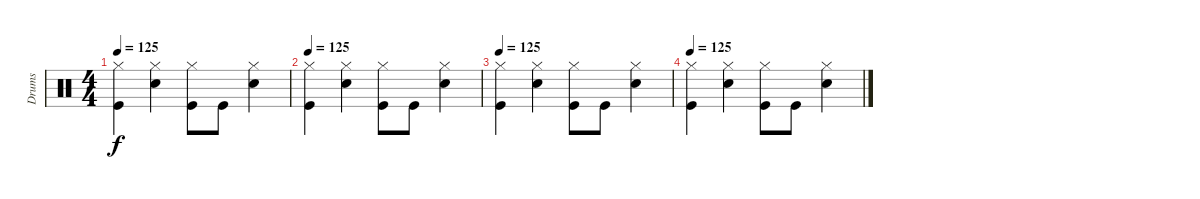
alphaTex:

\track ("Drums" "Drums") {instrument percussion}
\staff {score}
\articulation defaults
\ts (4 4)
\tempo 125
\clef neutral
\ks c
("Hi-Hat (closed)" "Kick (hit)").4{dy f volume 13} ("Hi-Hat (closed)" "Snare (hit) 2").4 ("Hi-Hat (closed)" "Kick (hit)").8 "Kick (hit)".8 ("Hi-Hat (closed)" "Snare (hit) 2").4 |
\tempo 125
("Hi-Hat (closed)" "Kick (hit)").4{volume 13} ("Hi-Hat (closed)" "Snare (hit) 2").4 ("Hi-Hat (closed)" "Kick (hit)").8 "Kick (hit)".8 ("Hi-Hat (closed)" "Snare (hit) 2").4 |
\tempo 125
("Hi-Hat (closed)" "Kick (hit)").4{volume 13} ("Hi-Hat (closed)" "Snare (hit) 2").4 ("Hi-Hat (closed)" "Kick (hit)").8 "Kick (hit)".8 ("Hi-Hat (closed)" "Snare (hit) 2").4 |
\tempo 125
("Hi-Hat (closed)" "Kick (hit)").4{volume 13} ("Hi-Hat (closed)" "Snare (hit) 2").4 ("Hi-Hat (closed)" "Kick (hit)").8 "Kick (hit)".8 ("Hi-Hat (closed)" "Snare (hit) 2").4
